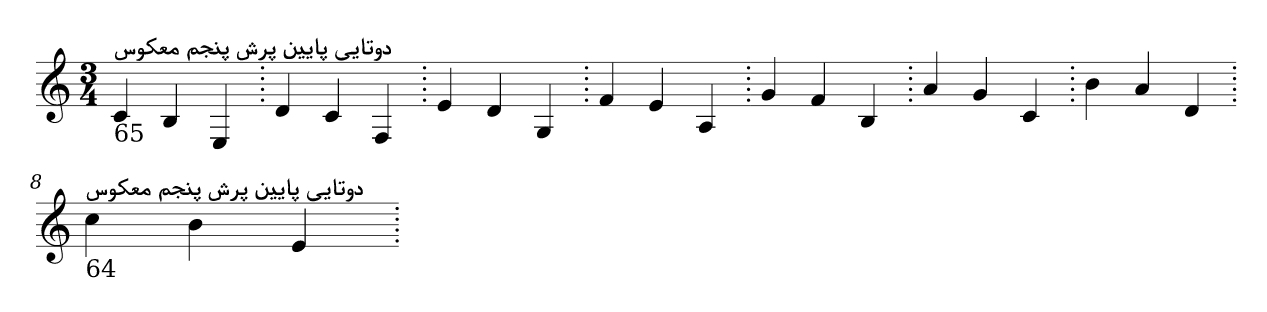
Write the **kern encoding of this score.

**kern
*part1
*staff1
!!LO:LB:g=z
*clefG2
*k[]
*C:
*M3/4
=1
!LO:TX:b:t=65
!LO:TX:a:t=دوتایی پایین پرش پنجم معکوس
4ci/
4Bi/
4Ei/
=2.
*k[]
*C:
4di/
4ci/
4Fi/
=3.
*k[]
*C:
4ei/
4di/
4Gi/
!!LO:LB:g=z
=4.
*k[]
*C:
4fi/
4ei/
4Ai/
=5.
*k[]
*C:
4gi/
4fi/
4Bi/
=6.
*k[]
*C:
4ai/
4gi/
4ci/
=7.
*k[]
*C:
4bi\
4ai/
4di/
!!LO:LB:g=z
=8.
*k[]
*C:
!LO:TX:b:t=64
!LO:TX:a:t=دوتایی پایین پرش پنجم معکوس
4cci\
4bi\
4ei/
=.
*-
